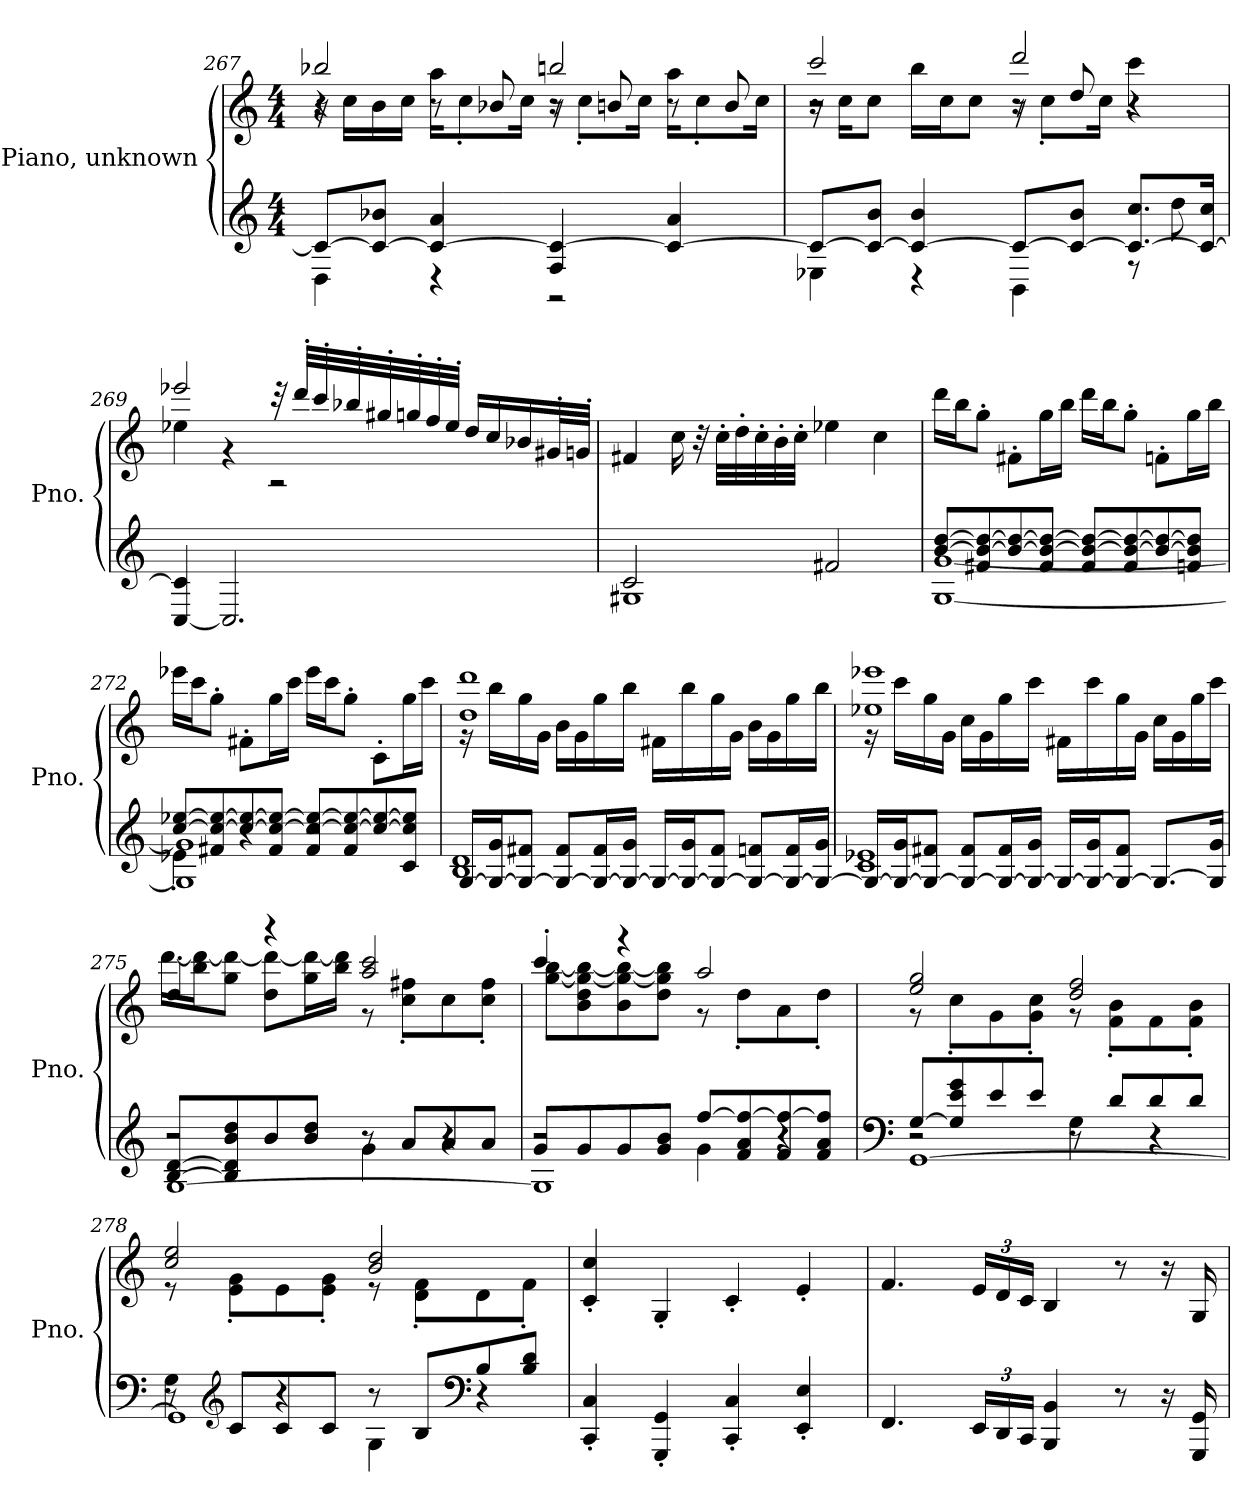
**kern	**kern
*part1	*part1
*staff2	*staff1
*I"Piano, unknown	*
*I'Pno.	*
*clefG2	*clefG2
*k[]	*k[]
*M4/4	*M4/4
=267	=267
*^	*^
*	*	*	*^
8c/L_	4D\	2bb-X/	16r	4r
.	.	.	16cc\LL	.
8c/_ 8b-X/J	.	.	16b\	.
.	.	.	16cc\JJ	.
4c/_ 4a/	4r	.	16aa\KL	8r
.	.	.	8cc'\	.
.	.	.	.	8b-X/
.	.	.	16cc\Jk	.
4F/ 4c/_	2r	2bbn/	16r	8r
.	.	.	8cc'\L	.
.	.	.	.	8bn/
.	.	.	16cc\Jk	.
4c/_ 4a/	.	.	16aa\KL	8r
.	.	.	8cc'\	.
.	.	.	.	8b/
.	.	.	16cc\Jk	.
!!LO:LB:g=z	!!	!!
=268	=268	=268	=268	=268
8c/L_	4E-X\	2ccc/	16r	2r
.	.	.	16cc\KL	.
8c/_ 8b/J	.	.	8cc\J	.
4c/_ 4b/	4r	.	16bb\LL	.
.	.	.	16cc\J	.
.	.	.	8cc\J	.
8c/L_	4BB\	2ddd/	16r	8r
.	.	.	8cc'\L	.
8c/_ 8b/J	.	.	.	8dd/
.	.	.	16cc\Jk	.
8.c/_ 8.cc/L	8r	.	4ccc'\	4r
.	8dd\	.	.	.
16c/_ 16cc/Jk	.	.	.	.
*v	*v	*	*	*
*	*	*v	*v
=269	=269	=269
[4C/ 4c/]	2eee-X/	4ee-X\
2.C/]	.	4r
.	32r	2r
.	32ddd'/LLL	.
.	32ccc'/	.
.	32bb-X'/	.
.	32gg#X'/	.
.	32ggn'/	.
.	32ff'/	.
.	32ee-'/JJJ	.
.	16dd/LL	.
.	16cc/	.
.	16b-X/	.
.	32g#X'/L	.
.	32gn'/JJJ	.
*	*v	*v
!!LO:LB:g=z
=270	=270
*^	*
2c/	1G#X	4f#X/
.	.	16cc\
.	.	32r
.	.	32cc'\LLL
.	.	32dd'\
.	.	32cc'\
.	.	32b'\
.	.	32cc'\JJJ
2f#X/	.	4ee-X\
.	.	4cc\
=271	=271	=271
[8b/ [8dd/L	[1G [1g	16ddd\LL
.	.	16bb\J
8f#X/ 8b/_ 8dd/_	.	8gg'\J
8b/_ 8dd/_	.	8f#X'\L
8f#/ 8b/_ 8dd/_J	.	16gg\L
.	.	16bb\JJ
8f#/ 8b/_ 8dd/_L	.	16ddd\LL
.	.	16bb\J
8f#/ 8b/_ 8dd/_	.	8gg'\J
8b/_ 8dd/_	.	8fn'\L
8fn/ 8b/] 8dd/]J	.	16gg\L
.	.	16bb\JJ
=272	=272	=272
*	*^	*
[8cc/ [8ee-X/L	4e-X'\	1G] 1g]	16eee-X\LL
.	.	.	16ccc\J
8f#X/ 8cc/_ 8ee-/_	.	.	8gg'\J
8cc/_ 8ee-/_	4r	.	8f#X'\L
8f#/ 8cc/_ 8ee-/_J	.	.	16gg\L
.	.	.	16ccc\JJ
8f#/ 8cc/_ 8ee-/_L	2r	.	16eee-\LL
.	.	.	16ccc\J
8f#/ 8cc/_ 8ee-/_	.	.	8gg'\J
8cc/_ 8ee-/_	.	.	8c'\L
8c/ 8cc/] 8ee-/]J	.	.	16gg\L
.	.	.	16ccc\JJ
*	*v	*v	*
!!LO:PB:g=z
=273	=273	=273
*	*	*^
[16G/LL	1B 1d	1dd 1ddd	16r
16G/_ 16g/J	.	.	16bb\LL
8G/_ 8f#X/J	.	.	16gg\
.	.	.	16g\JJ
8G/_ 8f#/L	.	.	16b\LL
.	.	.	16g\
16G/_ 16f#/L	.	.	16gg\
16G/_ 16g/JJ	.	.	16bb\JJ
16G/LL_	.	.	16f#X\LL
16G/_ 16g/J	.	.	16bb\
8G/_ 8f#/J	.	.	16gg\
.	.	.	16g\JJ
8G/_ 8fn/L	.	.	16b\LL
.	.	.	16g\
16G/_ 16f/L	.	.	16gg\
16G/_ 16g/JJ	.	.	16bb\JJ
=274	=274	=274	=274
16G/LL_	1c 1e-X	1ee-X 1eee-X	16r
16G/_ 16g/J	.	.	16ccc\LL
8G/_ 8f#X/J	.	.	16gg\
.	.	.	16g\JJ
8G/_ 8f#/L	.	.	16cc\LL
.	.	.	16g\
16G/_ 16f#/L	.	.	16gg\
16G/_ 16g/JJ	.	.	16ccc\JJ
16G/LL_	.	.	16f#X\LL
16G/_ 16g/J	.	.	16ccc\
8G/_ 8f#/J	.	.	16gg\
.	.	.	16g\JJ
8.G/L_	.	.	16cc\LL
.	.	.	16g\
.	.	.	16gg\
16G/] 16g/Jk	.	.	16ccc\JJ
!!LO:LB:g=z	!!
=275	=275	=275	=275
*	*^	*	*
[8B/ [8d/L	2r	[1G	4dd'/	[16ddd\LL
.	.	.	.	16bb\ 16ddd\_J
8B/] 8d/] 8b/ 8dd/	.	.	.	8gg\ 8ddd\_J
8b/	.	.	4r	8dd\ 8ddd\_L
8b/ 8dd/J	.	.	.	16gg\ 16ddd\_L
.	.	.	.	16bb\ 16ddd\]JJ
8r	4g\	.	2aa/ 2ccc/	8r
8a/L	.	.	.	8cc\' 8ff#X\'L
8a/	4r	.	.	8cc\
8a/J	.	.	.	8cc\' 8ff#\'J
=276	=276	=276	=276	=276
8g/L	2r	1G]	4ccc'/	[8gg\ [8bb\L
8g/	.	.	.	8b\ 8dd\ 8gg\_ 8bb\_
8g/	.	.	4r	8b\ 8gg\_ 8bb\_
8g/ 8b/J	.	.	.	8dd\ 8gg\] 8bb\]J
[8ff/L	4g\	.	2aa/	8r
8f/ 8a/ 8ff/_	.	.	.	8dd'\L
8f/ 8ff/_	4r	.	.	8a\
8f/ 8a/ 8ff/]J	.	.	.	8dd'\J
=277	=277	=277	=277	=277
*clefF4	*	*	*	*
[8G/L	2r	[1GG	2ee/ 2gg/	8r
8G/] 8e/ 8g/	.	.	.	8cc'\L
8e/	.	.	.	8g\
8e/J	.	.	.	8g\' 8cc\'J
8r	4G\	.	2dd/ 2ff/	8r
8d/L	.	.	.	8f\' 8b\'L
8d/	4r	.	.	8f\
8d/J	.	.	.	8f\' 8b\'J
!!LO:LB:g=z	!!
=278	=278	=278	=278	=278
8r	4G\	1GG]	2cc/ 2ee/	8r
*clefG2	*	*	*	*
8c/L	.	.	.	8e\' 8g\'L
8c/	4r	.	.	8e\
8c/J	.	.	.	8e\' 8g\'J
8r	4G\	.	2b/ 2dd/	8r
8B/L	.	.	.	8d\' 8f\'L
*clefF4	*	*	*	*
8B/	4r	.	.	8d\
8B/ 8d/J	.	.	.	8f'\J
*v	*v	*v	*	*
*	*v	*v
=279	=279
4CC/' 4C/'	4c/' 4cc/'
4GGG/' 4GG/'	4G'/
4CC/' 4C/'	4c'/
4EE/' 4E/'	4e'/
=280	=280
4.FF/	4.f/
*Xbrackettup	*Xbrackettup
24EE/LL	24e/LL
24DD/	24d/
24CC/JJ	24c/JJ
4BBB/ 4BB/	4B/
8r	8r
16r	16r
16GGG/ 16GG/	16G/
=	=
*-	*-
